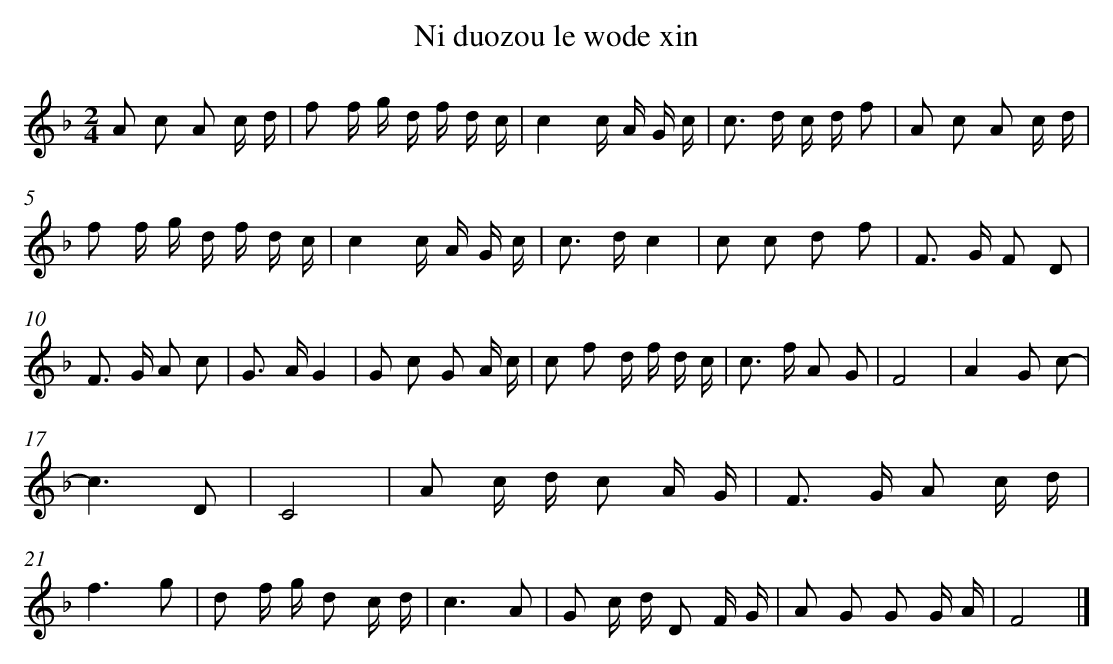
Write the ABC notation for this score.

X:1
T: Ni duozou le wode xin
L: 1/16
M: 2/4
K: F
A2 c2 A2 c d [I:setbarnb 1]|
f2 f g d f d c |
c4c A G c |
c2> d2 c d f2 |
A2 c2 A2 c d |
f2 f g d f d c |
c4c A G c |
c2> d2c4 |
c2 c2 d2 f2 |
F2> G2 F2 D2 |
F2> G2 A2 c2 |
G2> A2G4 |
G2 c2 G2 A c |
c2 f2 d f d c |
c2> f2 A2 G2 |
F8 |
A4G2 c2- |
c6D2 |
C8 |
A2 c d c2 A G |
F2> G2 A2 c d |
f6g2 |
d2 f g d2 c d |
c6A2 |
G2 c d D2 F G |
A2 G2 G2 G A |
F8 |]
